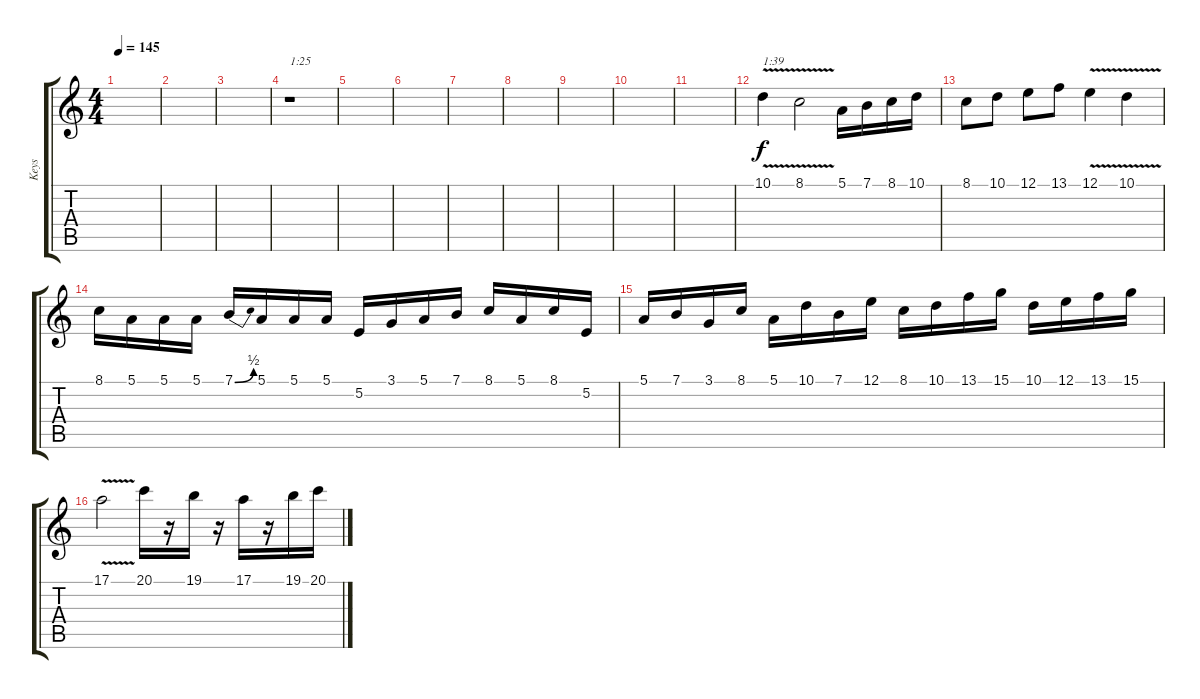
\track ("Keys" "Keys") {instrument acousticgrandpiano}
\staff {score tabs}
\tuning (E4 B3 G3 D3 A2 E2) {hide}
\ts (4 4)
\tempo 145
\clef g2
\ks c
|
|
|
r.1{txt "1:25"} |
|
|
|
|
|
|
|
10.1{v}.4{txt "1:39" volume 11 balance 8 instrument lead2sawtooth} 8.1{v}.2 5.1.16 7.1.16 8.1.16 10.1.16 |
8.1.8 10.1.8 12.1.8 13.1.8 12.1{v}.4 10.1{v}.4 |
8.1.16 5.1.16 5.1.16 5.1.16 7.1{be (bend 0 0 60 2)}.16 5.1.16 5.1.16 5.1.16 5.2.16 3.1.16 5.1.16 7.1.16 8.1.16 5.1.16 8.1.16 5.2.16 |
5.1.16 7.1.16 3.1.16 8.1.16 5.1.16 10.1.16 7.1.16 12.1.16 8.1.16 10.1.16 13.1.16 15.1.16 10.1.16 12.1.16 13.1.16 15.1.16 |
17.1{v}.2 20.1.16 r.16 19.1.16 r.16 17.1.16 r.16 19.1.16 20.1.16
